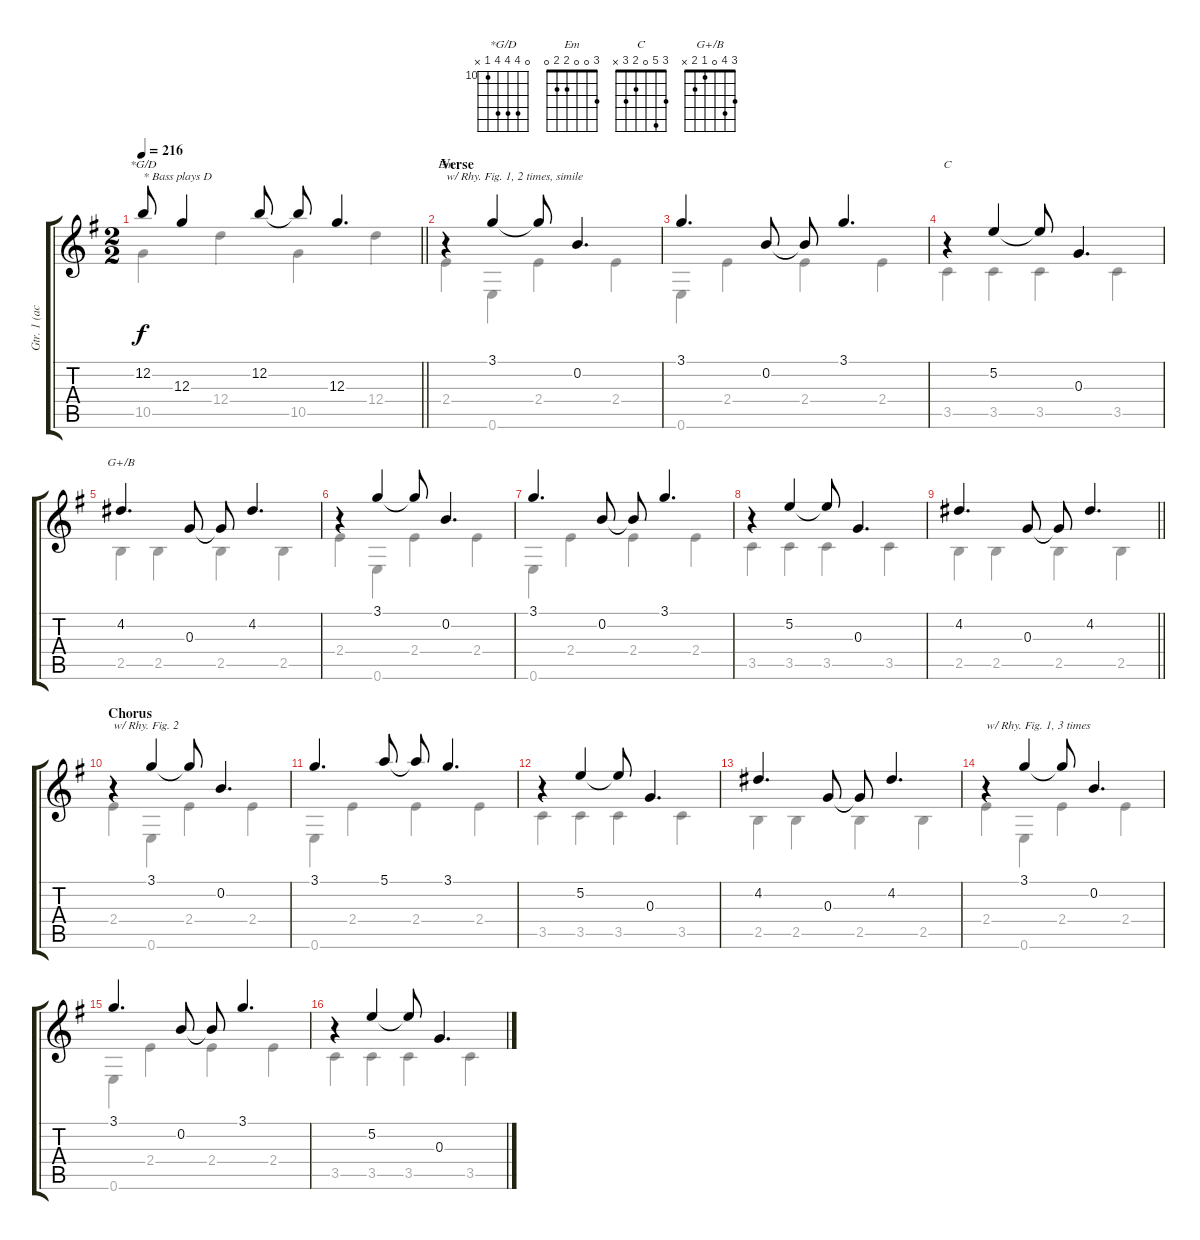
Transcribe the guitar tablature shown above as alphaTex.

\track ("Gtr. 1 (acous.)" "Gtr. 1 (ac") {instrument acousticguitarsteel}
\staff {score tabs}
\tuning (E4 B3 G3 D3 A2 E2) {hide}
\chord ("*G/D" 0 13 13 13 10 x) {firstfret 10}
\chord ("Em" 3 0 0 2 2 0)
\chord ("C" 3 5 0 2 3 x)
\chord ("G+/B" 3 4 0 1 2 x)
\voice
\ts (2 2)
\tempo 216
\clef g2
\barLineRight lightlight
\ks eminor
12.2.8{ch "*G/D" txt "* Bass plays D" dy f} 12.3.4 12.2.8 12.2{t}.8 12.3.4{d} |
\section ("" "Verse")
r.4{ch "Em" txt "w/ Rhy. Fig. 1, 2 times, simile"} 3.1.4 3.1{t}.8 0.2.4{d} |
3.1.4{d} 0.2.8 0.2{t}.8 3.1.4{d} |
r.4{ch "C"} 5.2.4 5.2{t}.8 0.3.4{d} |
4.2.4{d ch "G+/B"} 0.3.8 0.3{t}.8 4.2.4{d} |
r.4 3.1.4 3.1{t}.8 0.2.4{d} |
3.1.4{d} 0.2.8 0.2{t}.8 3.1.4{d} |
r.4 5.2.4 5.2{t}.8 0.3.4{d} |
\barLineRight lightlight
4.2.4{d} 0.3.8 0.3{t}.8 4.2.4{d} |
\section ("" "Chorus")
r.4{txt "w/ Rhy. Fig. 2"} 3.1.4 3.1{t}.8 0.2.4{d} |
3.1.4{d} 5.1.8 5.1{t}.8 3.1.4{d} |
r.4 5.2.4 5.2{t}.8 0.3.4{d} |
4.2.4{d} 0.3.8 0.3{t}.8 4.2.4{d} |
r.4{txt "w/ Rhy. Fig. 1, 3 times"} 3.1.4 3.1{t}.8 0.2.4{d} |
3.1.4{d} 0.2.8 0.2{t}.8 3.1.4{d} |
r.4 5.2.4 5.2{t}.8 0.3.4{d}
\voice
\clef g2
\ottava regular
\simile none
\barLineRight lightlight
\ks eminor
10.5.4{dy f} 12.4.4 10.5.4 12.4.4 |
2.4.4 0.6.4 2.4.4 2.4.4 |
0.6.4 2.4.4 2.4.4 2.4.4 |
3.5.4 3.5.4 3.5.4 3.5.4 |
2.5.4 2.5.4 2.5.4 2.5.4 |
2.4.4 0.6.4 2.4.4 2.4.4 |
0.6.4 2.4.4 2.4.4 2.4.4 |
3.5.4 3.5.4 3.5.4 3.5.4 |
\barLineRight lightlight
2.5.4 2.5.4 2.5.4 2.5.4 |
2.4.4 0.6.4 2.4.4 2.4.4 |
0.6.4 2.4.4 2.4.4 2.4.4 |
3.5.4 3.5.4 3.5.4 3.5.4 |
2.5.4 2.5.4 2.5.4 2.5.4 |
2.4.4 0.6.4 2.4.4 2.4.4 |
0.6.4 2.4.4 2.4.4 2.4.4 |
3.5.4 3.5.4 3.5.4 3.5.4
